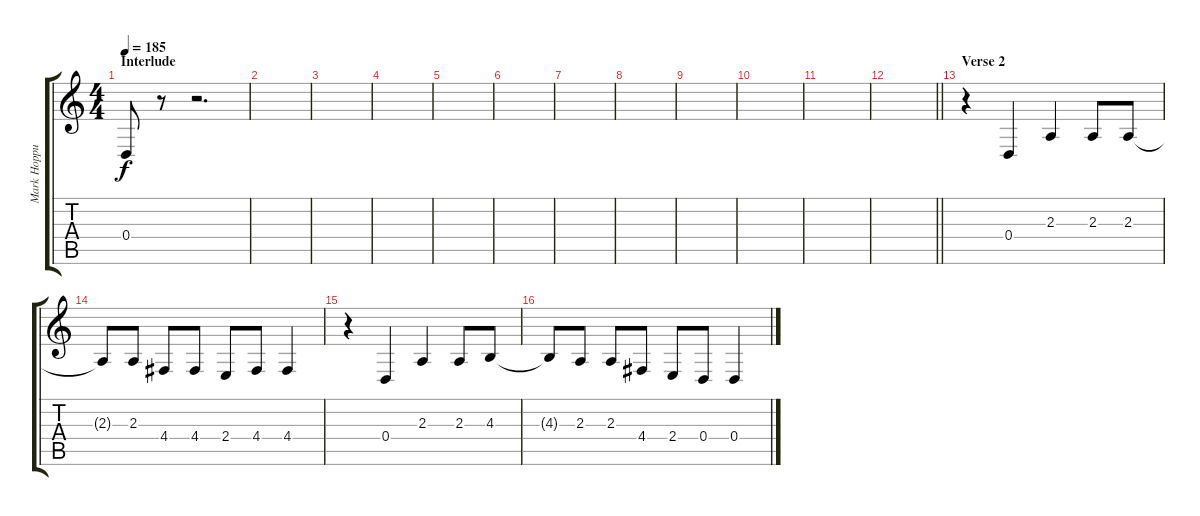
\track ("Mark Hoppus - Vocals" "Mark Hoppu") {instrument altosax}
\staff {score tabs}
\tuning (E4 B3 G3 D3 A2 E2) {hide}
\ts (4 4)
\section ("" "Interlude")
\tempo 185
\clef g2
\ks c
0.4{t}.8{dy f} r.8 r.2{d} |
|
|
|
|
|
|
|
|
|
|
\barLineRight lightlight
|
\section ("" "Verse 2")
r.4 0.4.4 2.3.4 2.3.8 2.3.8 |
2.3{t}.8 2.3.8 4.4.8 4.4.8 2.4.8 4.4.8 4.4.4 |
r.4 0.4.4 2.3.4 2.3.8 4.3.8 |
4.3{t}.8 2.3.8 2.3.8 4.4.8 2.4.8 0.4.8 0.4.4
